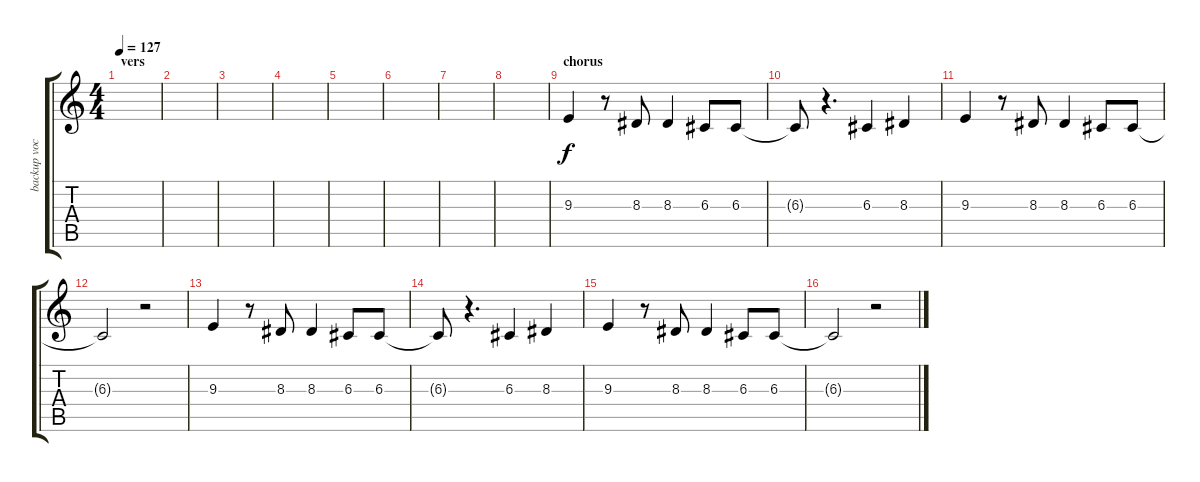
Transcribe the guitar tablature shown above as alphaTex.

\track ("backup vocal" "backup voc") {instrument lead1square}
\staff {score tabs}
\tuning (E4 B3 G3 D3 A2 E2) {hide}
\ts (4 4)
\section ("" "vers")
\tempo 127
\clef g2
\ks c
|
|
|
|
|
|
|
|
\section ("" "chorus")
9.3.4 r.8 8.3.8 8.3.4 6.3.8 6.3.8 |
6.3{t}.8 r.4{d} 6.3.4 8.3.4 |
9.3.4 r.8 8.3.8 8.3.4 6.3.8 6.3.8 |
6.3{t}.2 r.2 |
9.3.4 r.8 8.3.8 8.3.4 6.3.8 6.3.8 |
6.3{t}.8 r.4{d} 6.3.4 8.3.4 |
9.3.4 r.8 8.3.8 8.3.4 6.3.8 6.3.8 |
6.3{t}.2 r.2
